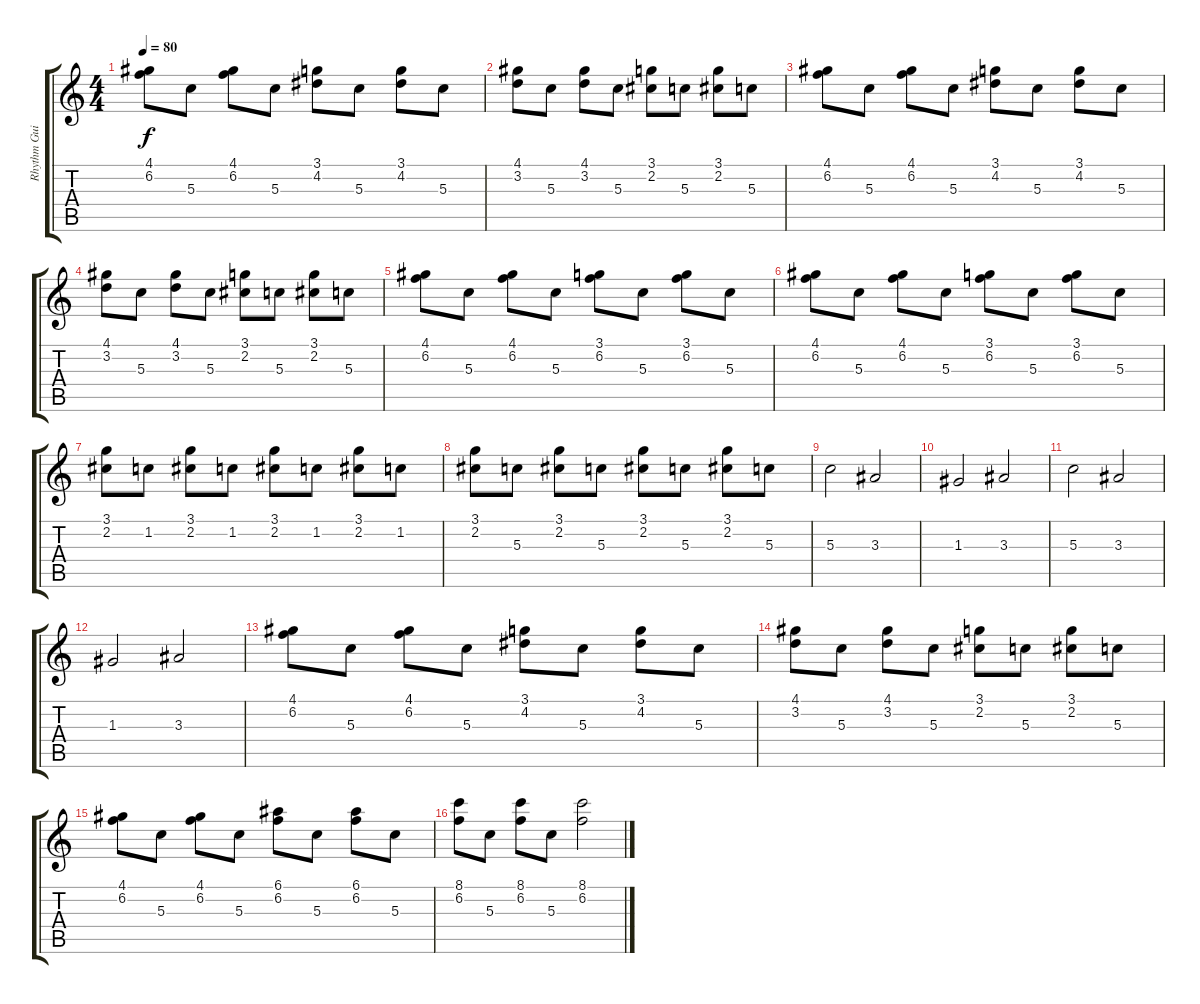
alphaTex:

\track ("Rhythm Guitar 2" "Rhythm Gui") {instrument acousticguitarsteel}
\staff {score tabs}
\tuning (E4 B3 G3 D3 A2 E2) {hide}
\ts (4 4)
\tempo 80
\clef g2
\ks c
(4.1 6.2).8{dy f} 5.3.8 (4.1 6.2).8 5.3.8 (3.1 4.2).8 5.3.8 (3.1 4.2).8 5.3.8 |
(4.1 3.2).8 5.3.8 (4.1 3.2).8 5.3.8 (3.1 2.2).8 5.3.8 (3.1 2.2).8 5.3.8 |
(4.1 6.2).8 5.3.8 (4.1 6.2).8 5.3.8 (3.1 4.2).8 5.3.8 (3.1 4.2).8 5.3.8 |
(4.1 3.2).8 5.3.8 (4.1 3.2).8 5.3.8 (3.1 2.2).8 5.3.8 (3.1 2.2).8 5.3.8 |
(4.1 6.2).8 5.3.8 (4.1 6.2).8 5.3.8 (3.1 6.2).8 5.3.8 (3.1 6.2).8 5.3.8 |
(4.1 6.2).8 5.3.8 (4.1 6.2).8 5.3.8 (3.1 6.2).8 5.3.8 (3.1 6.2).8 5.3.8 |
(3.1 2.2).8 1.2.8 (3.1 2.2).8 1.2.8 (3.1 2.2).8 1.2.8 (3.1 2.2).8 1.2.8 |
(3.1 2.2).8 5.3.8 (3.1 2.2).8 5.3.8 (3.1 2.2).8 5.3.8 (3.1 2.2).8 5.3.8 |
5.3.2 3.3.2 |
1.3.2 3.3.2 |
5.3.2 3.3.2 |
1.3.2 3.3.2 |
(4.1 6.2).8 5.3.8 (4.1 6.2).8 5.3.8 (3.1 4.2).8 5.3.8 (3.1 4.2).8 5.3.8 |
(4.1 3.2).8 5.3.8 (4.1 3.2).8 5.3.8 (3.1 2.2).8 5.3.8 (3.1 2.2).8 5.3.8 |
(4.1 6.2).8 5.3.8 (4.1 6.2).8 5.3.8 (6.1 6.2).8 5.3.8 (6.1 6.2).8 5.3.8 |
(8.1 6.2).8 5.3.8 (8.1 6.2).8 5.3.8 (8.1 6.2).2
